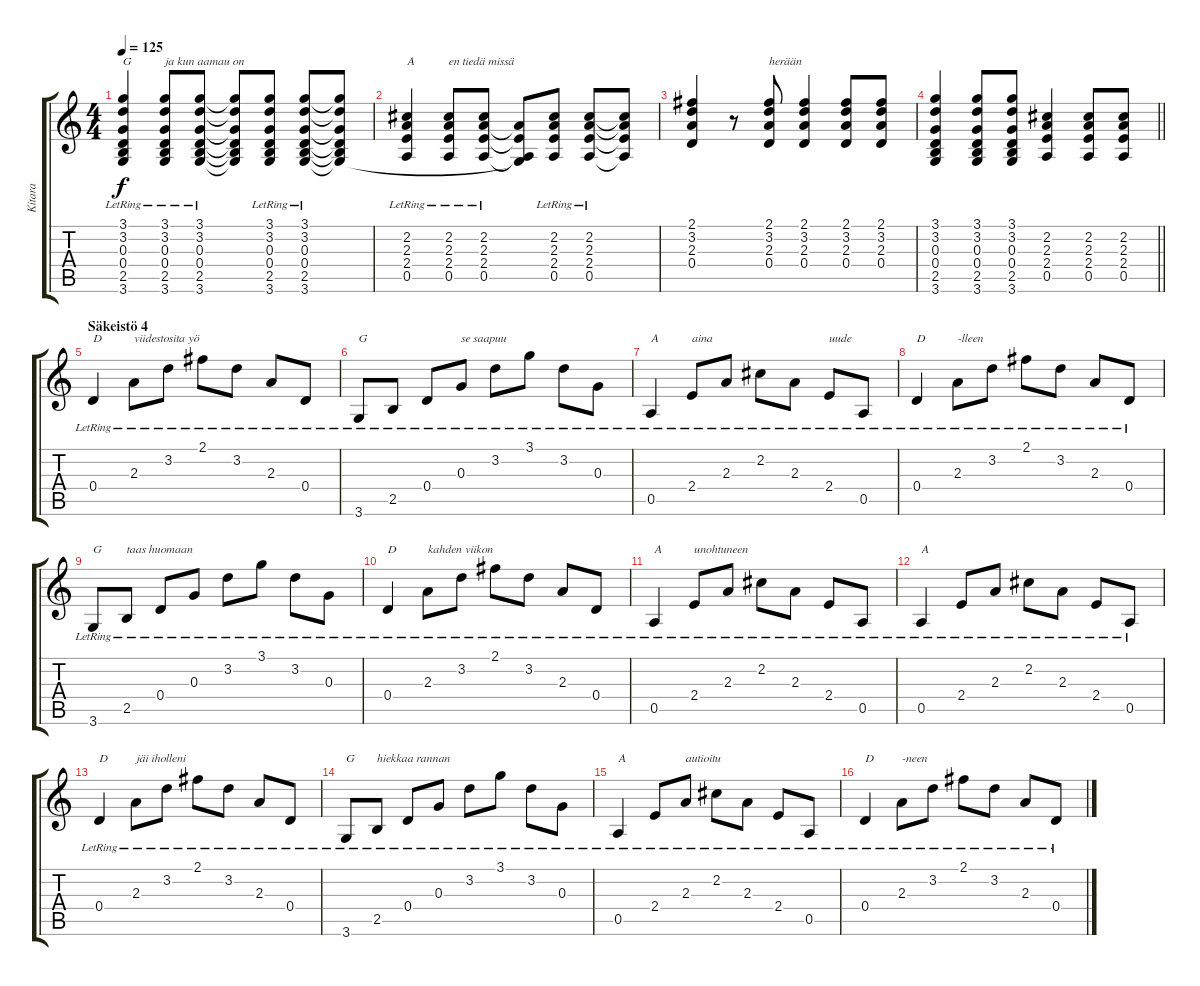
\track ("Kitara" "Kitara") {instrument acousticguitarsteel}
\staff {score tabs}
\tuning (E4 B3 G3 D3 A2 E2) {hide}
\ts (4 4)
\tempo 125
\clef g2
\ks c
(3.1{lr} 3.2{lr} 0.3{lr} 0.4{lr} 2.5{lr} 3.6{lr}).4{txt "G" dy f} (3.1{lr} 3.2{lr} 0.3{lr} 0.4{lr} 2.5{lr} 3.6{lr}).8{txt "ja kun aamau on "} (3.1{lr} 3.2{lr} 0.3{lr} 0.4{lr} 2.5{lr} 3.6{lr}).8 (3.1{t} 3.2{t} 0.3{t} 0.4{t} 2.5{t} 3.6{t}).8 (3.1{lr} 3.2{lr} 0.3{lr} 0.4{lr} 2.5{lr} 3.6{lr}).8 (3.1 3.2 0.3 0.4{lr} 2.5 3.6).8 (3.1{t} 3.2{t} 0.3{t} 0.4{t} 2.5{t} 3.6{t}).8 |
(2.2{lr} 2.3{lr} 2.4{lr} 0.5{lr}).4{txt "A"} (2.2 2.3{lr} 2.4{lr} 0.5{lr}).8{txt "en tiedä missä"} (2.2 2.3{lr} 2.4{lr} 0.5{lr}).8 (2.3{t} 2.4{t} 0.5{t} 3.6{t}).8 (2.2 2.3{lr} 2.4{lr} 0.5{lr}).8 (2.2 2.3 2.4{lr} 0.5).8 (2.2{t} 2.3{t} 2.4{t} 0.5{t}).8 |
(2.1 3.2 2.3 0.4).4 r.8 (2.1 3.2 2.3 0.4).8{txt "herään"} (2.1 3.2 2.3 0.4).4 (2.1 3.2 2.3 0.4).8 (2.1 3.2 2.3 0.4).8 |
\barLineRight lightlight
(3.1 3.2 0.3 0.4 2.5 3.6).4 (3.1 3.2 0.3 0.4 2.5 3.6).8 (3.1 3.2 0.3 0.4 2.5 3.6).8 (2.2 2.3 2.4 0.5).4 (2.2 2.3 2.4 0.5).8 (2.2 2.3 2.4 0.5).8 |
\section ("" "Säkeistö 4")
0.4{lr}.4{txt "D"} 2.3{lr}.8{txt "viidestosita yö"} 3.2{lr}.8 2.1{lr}.8 3.2{lr}.8 2.3{lr}.8 0.4{lr}.8 |
3.6{lr}.8{txt "G"} 2.5{lr}.8 0.4{lr}.8 0.3{lr}.8{txt "se saapuu"} 3.2{lr}.8 3.1{lr}.8 3.2{lr}.8 0.3{lr}.8 |
0.5{lr}.4{txt "A"} 2.4{lr}.8{txt "aina"} 2.3{lr}.8 2.2{lr}.8 2.3{lr}.8 2.4{lr}.8{txt "uude"} 0.5{lr}.8 |
0.4{lr}.4{txt "D"} 2.3{lr}.8{txt "-lleen"} 3.2{lr}.8 2.1{lr}.8 3.2{lr}.8 2.3{lr}.8 0.4{lr}.8 |
3.6{lr}.8{txt "G"} 2.5{lr}.8{txt "taas huomaan"} 0.4{lr}.8 0.3{lr}.8 3.2{lr}.8 3.1{lr}.8 3.2{lr}.8 0.3{lr}.8 |
0.4{lr}.4{txt "D"} 2.3{lr}.8{txt "kahden viikon"} 3.2{lr}.8 2.1{lr}.8 3.2{lr}.8 2.3{lr}.8 0.4{lr}.8 |
0.5{lr}.4{txt "A"} 2.4{lr}.8{txt "unohtuneen"} 2.3{lr}.8 2.2{lr}.8 2.3{lr}.8 2.4{lr}.8 0.5{lr}.8 |
0.5{lr}.4{txt "A"} 2.4{lr}.8 2.3{lr}.8 2.2{lr}.8 2.3{lr}.8 2.4{lr}.8 0.5{lr}.8 |
0.4{lr}.4{txt "D"} 2.3{lr}.8{txt "jäi iholleni"} 3.2{lr}.8 2.1{lr}.8 3.2{lr}.8 2.3{lr}.8 0.4{lr}.8 |
3.6{lr}.8{txt "G"} 2.5{lr}.8{txt "hiekkaa rannan"} 0.4{lr}.8 0.3{lr}.8 3.2{lr}.8 3.1{lr}.8 3.2{lr}.8 0.3{lr}.8 |
0.5{lr}.4{txt "A"} 2.4{lr}.8 2.3{lr}.8{txt "autioitu"} 2.2{lr}.8 2.3{lr}.8 2.4{lr}.8 0.5{lr}.8 |
0.4{lr}.4{txt "D"} 2.3{lr}.8{txt "-neen"} 3.2{lr}.8 2.1{lr}.8 3.2{lr}.8 2.3{lr}.8 0.4{lr}.8
